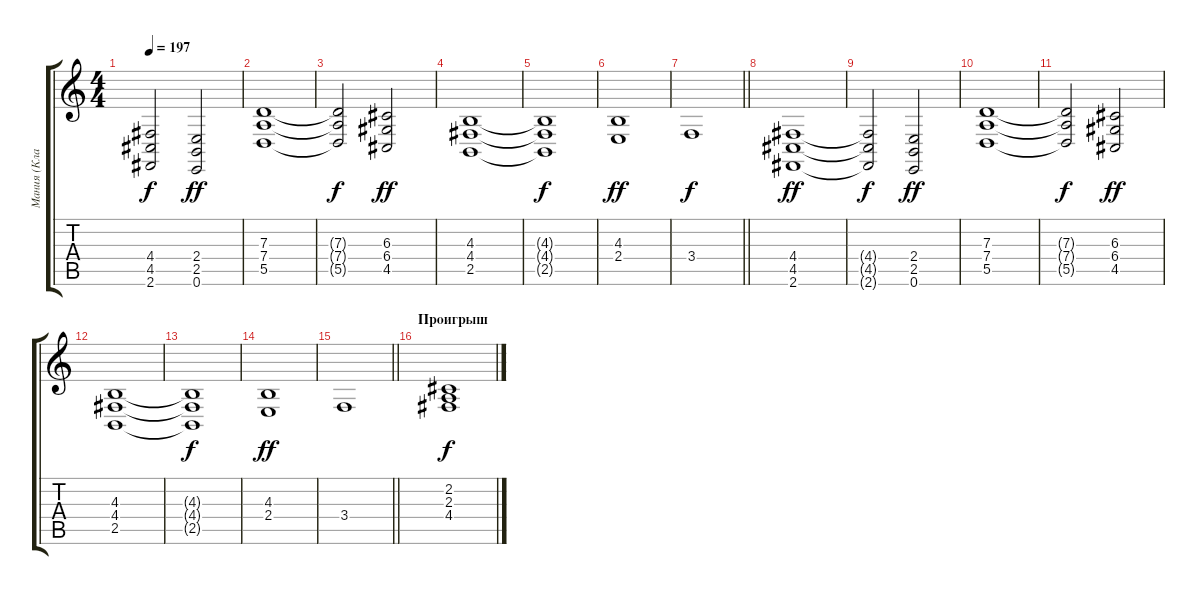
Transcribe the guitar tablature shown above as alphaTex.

\track ("Мания (Клавиши)" "Мания (Кла") {instrument tangoaccordion}
\staff {score tabs}
\tuning (E4 B3 G3 D3 A2 E2) {hide}
\ts (4 4)
\tempo 197
\clef g2
\ks c
(4.4{t} 4.5{t} 2.6{t}).2{dy f} (2.4 2.5 0.6).2{dy ff} |
(7.3 7.4 5.5).1 |
(7.3{t} 7.4{t} 5.5{t}).2{dy f} (6.3 6.4 4.5).2{dy ff} |
(4.3 4.4 2.5).1 |
(4.3{t} 4.4{t} 2.5{t}).1{dy f} |
(4.3 2.4).1{dy ff} |
\barLineRight lightlight
3.4.1{dy f} |
(4.4 4.5 2.6).1{dy ff} |
(4.4{t} 4.5{t} 2.6{t}).2{dy f} (2.4 2.5 0.6).2{dy ff} |
(7.3 7.4 5.5).1 |
(7.3{t} 7.4{t} 5.5{t}).2{dy f} (6.3 6.4 4.5).2{dy ff} |
(4.3 4.4 2.5).1 |
(4.3{t} 4.4{t} 2.5{t}).1{dy f} |
(4.3 2.4).1{dy ff} |
\barLineRight lightlight
3.4.1 |
\section ("" "Проигрыш")
(2.2 2.3 4.4).1{dy f}
